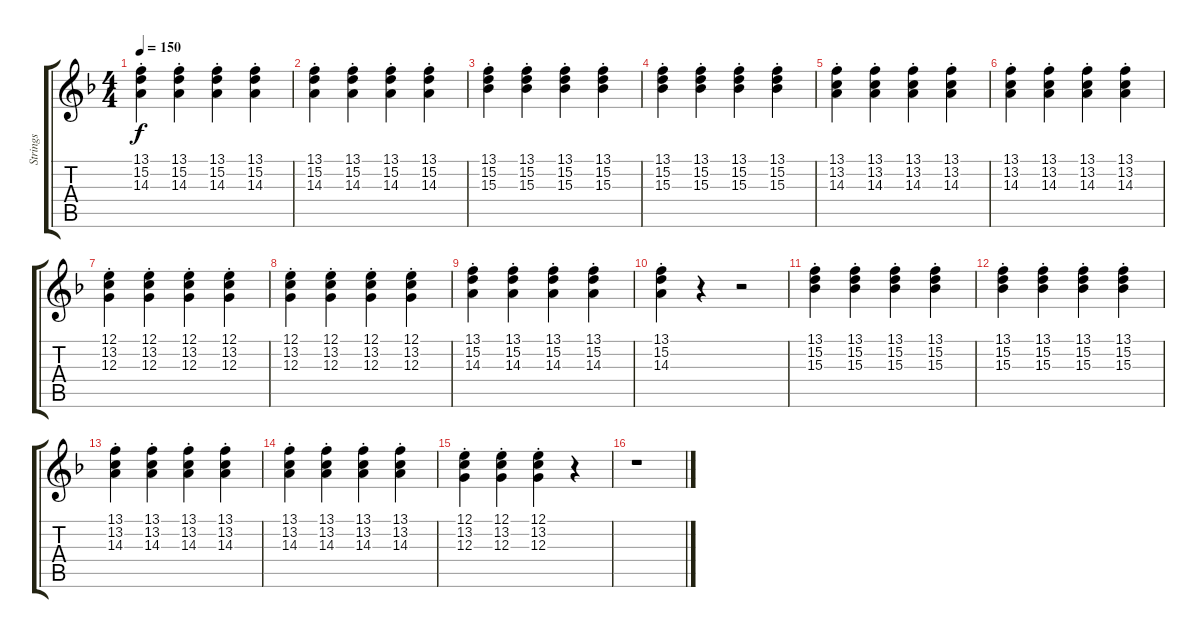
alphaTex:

\track ("Strings" "Strings") {instrument stringensemble1}
\staff {score tabs}
\tuning (E4 B3 G3 D3 A2 E2) {hide}
\ts (4 4)
\tempo 150
\clef g2
\ks f
(13.1{st} 15.2{st} 14.3{st}).4{dy f} (13.1{st} 15.2{st} 14.3{st}).4 (13.1{st} 15.2{st} 14.3{st}).4 (13.1{st} 15.2{st} 14.3{st}).4 |
(13.1{st} 15.2{st} 14.3{st}).4 (13.1{st} 15.2{st} 14.3{st}).4 (13.1{st} 15.2{st} 14.3{st}).4 (13.1{st} 15.2{st} 14.3{st}).4 |
(13.1{st} 15.2{st} 15.3{st}).4 (13.1{st} 15.2{st} 15.3{st}).4 (13.1{st} 15.2{st} 15.3{st}).4 (13.1{st} 15.2{st} 15.3{st}).4 |
(13.1{st} 15.2{st} 15.3{st}).4 (13.1{st} 15.2{st} 15.3{st}).4 (13.1{st} 15.2{st} 15.3{st}).4 (13.1{st} 15.2{st} 15.3{st}).4 |
(13.1{st} 13.2{st} 14.3{st}).4 (13.1{st} 13.2{st} 14.3{st}).4 (13.1{st} 13.2{st} 14.3{st}).4 (13.1{st} 13.2{st} 14.3{st}).4 |
(13.1{st} 13.2{st} 14.3{st}).4 (13.1{st} 13.2{st} 14.3{st}).4 (13.1{st} 13.2{st} 14.3{st}).4 (13.1{st} 13.2{st} 14.3{st}).4 |
(12.1{st} 13.2{st} 12.3{st}).4 (12.1{st} 13.2{st} 12.3{st}).4 (12.1{st} 13.2{st} 12.3{st}).4 (12.1{st} 13.2{st} 12.3{st}).4 |
(12.1{st} 13.2{st} 12.3{st}).4 (12.1{st} 13.2{st} 12.3{st}).4 (12.1{st} 13.2{st} 12.3{st}).4 (12.1{st} 13.2{st} 12.3{st}).4 |
(13.1{st} 15.2{st} 14.3{st}).4 (13.1{st} 15.2{st} 14.3{st}).4 (13.1{st} 15.2{st} 14.3{st}).4 (13.1{st} 15.2{st} 14.3{st}).4 |
(13.1{st} 15.2{st} 14.3{st}).4 r.4 r.2 |
(13.1{st} 15.2{st} 15.3{st}).4 (13.1{st} 15.2{st} 15.3{st}).4 (13.1{st} 15.2{st} 15.3{st}).4 (13.1{st} 15.2{st} 15.3{st}).4 |
(13.1{st} 15.2{st} 15.3{st}).4 (13.1{st} 15.2{st} 15.3{st}).4 (13.1{st} 15.2{st} 15.3{st}).4 (13.1{st} 15.2{st} 15.3{st}).4 |
(13.1{st} 13.2{st} 14.3{st}).4 (13.1{st} 13.2{st} 14.3{st}).4 (13.1{st} 13.2{st} 14.3{st}).4 (13.1{st} 13.2{st} 14.3{st}).4 |
(13.1{st} 13.2{st} 14.3{st}).4 (13.1{st} 13.2{st} 14.3{st}).4 (13.1{st} 13.2{st} 14.3{st}).4 (13.1{st} 13.2{st} 14.3{st}).4 |
(12.1{st} 13.2{st} 12.3{st}).4 (12.1{st} 13.2{st} 12.3{st}).4 (12.1{st} 13.2{st} 12.3{st}).4 r.4 |
r.1
